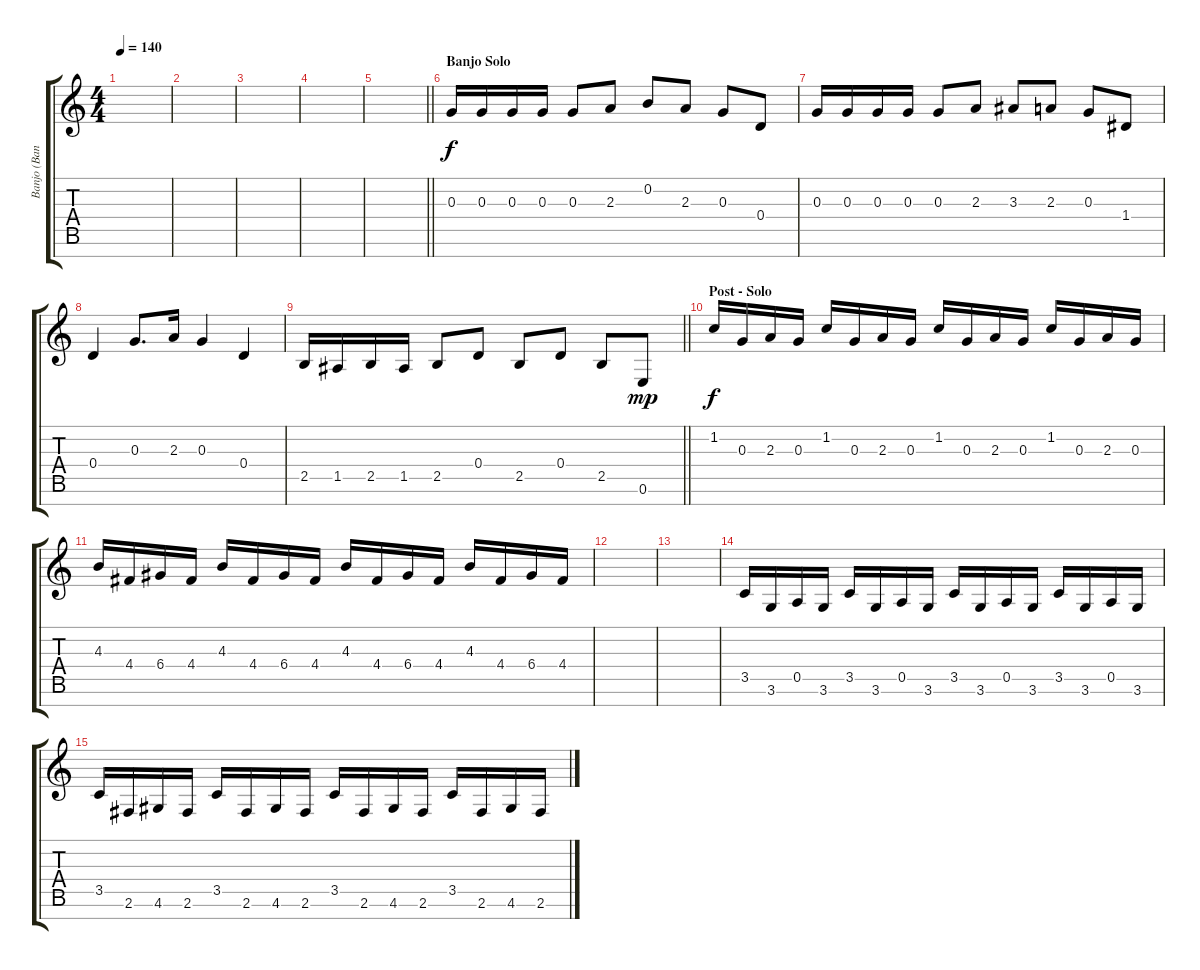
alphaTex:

\track ("Banjo (Banjo)" "Banjo (Ban") {instrument banjo}
\staff {score tabs}
\tuning (E4 B3 G3 D3 A2 E2 B1) {hide}
\displaytranspose 12
\ts (4 4)
\tempo 140
\clef g2
\ks c
|
|
|
|
\barLineRight lightlight
|
\section ("" "Banjo Solo")
0.3.16 0.3.16 0.3.16 0.3.16 0.3.8 2.3.8 0.2.8 2.3.8 0.3.8 0.4.8 |
0.3.16 0.3.16 0.3.16 0.3.16 0.3.8 2.3.8 3.3.8 2.3.8 0.3.8 1.4.8 |
0.4.4 0.3.8{d} 2.3.16 0.3.4 0.4.4 |
\barLineRight lightlight
2.5.16 1.5.16 2.5.16 1.5.16 2.5.8 0.4.8 2.5.8 0.4.8 2.5.8 0.6.8{dy mp} |
\section ("" "Post - Solo")
1.2.16{dy f volume 10} 0.3.16 2.3.16 0.3.16 1.2.16 0.3.16 2.3.16 0.3.16 1.2.16 0.3.16 2.3.16 0.3.16 1.2.16 0.3.16 2.3.16 0.3.16 |
4.3.16 4.4.16 6.4.16 4.4.16 4.3.16 4.4.16 6.4.16 4.4.16 4.3.16 4.4.16 6.4.16 4.4.16 4.3.16 4.4.16 6.4.16 4.4.16 |
|
|
3.5.16 3.6.16 0.5.16 3.6.16 3.5.16 3.6.16 0.5.16 3.6.16 3.5.16 3.6.16 0.5.16 3.6.16 3.5.16 3.6.16 0.5.16 3.6.16 |
3.5.16 2.6.16 4.6.16 2.6.16 3.5.16 2.6.16 4.6.16 2.6.16 3.5.16 2.6.16 4.6.16 2.6.16 3.5.16 2.6.16 4.6.16 2.6.16
